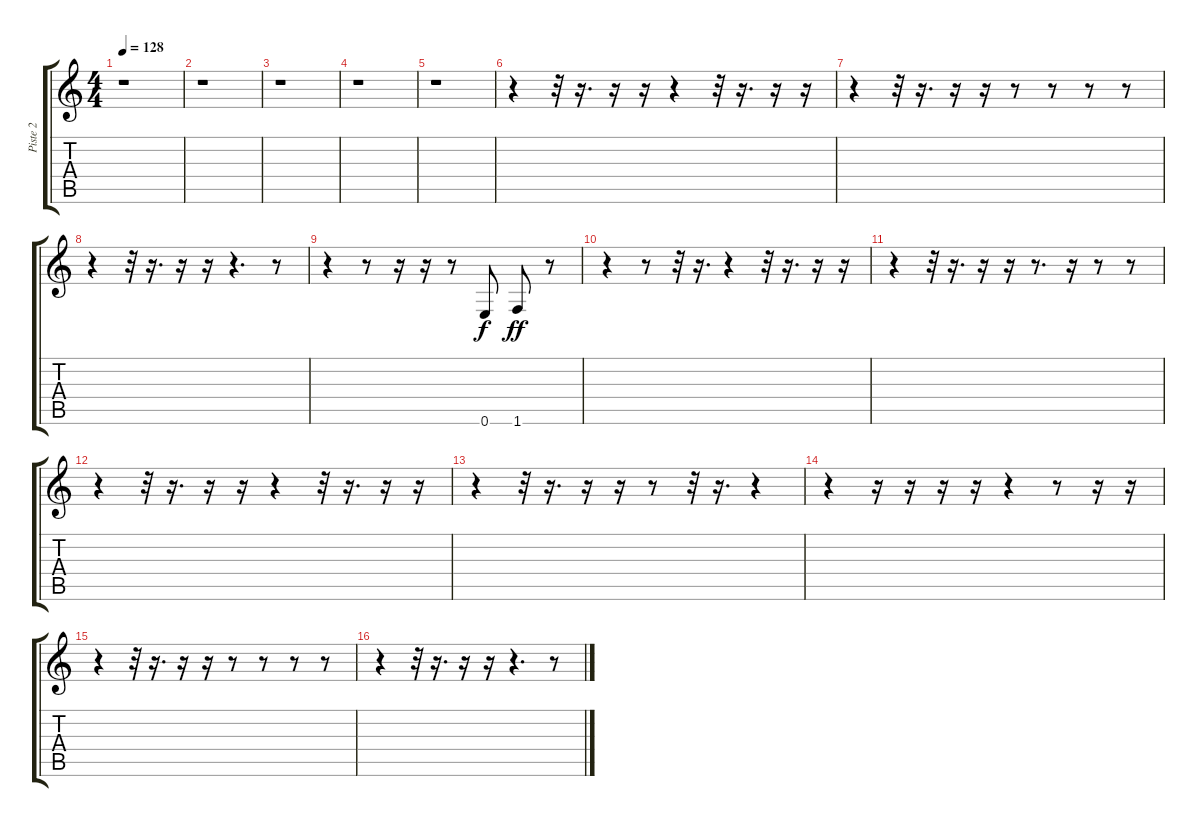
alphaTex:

\track ("Piste 2" "Piste 2") {instrument fretlessbass}
\staff {score tabs}
\tuning (E4 B3 G3 D3 A2 E2) {hide}
\ts (4 4)
\tempo 128
\clef g2
\ks c
r.1{dy f} |
r.1 |
r.1 |
r.1 |
r.1 |
r.4 r.32 r.16{d} r.16 r.16 r.4 r.32 r.16{d} r.16 r.16 |
r.4 r.32 r.16{d} r.16 r.16 r.8 r.8 r.8 r.8 |
r.4 r.32 r.16{d} r.16 r.16 r.4{d} r.8 |
r.4 r.8 r.16 r.16 r.8 0.6.8 1.6.8{dy ff} r.8 |
r.4 r.8 r.32 r.16{d} r.4 r.32 r.16{d} r.16 r.16 |
r.4 r.32 r.16{d} r.16 r.16 r.8{d} r.16 r.8 r.8 |
r.4 r.32 r.16{d} r.16 r.16 r.4 r.32 r.16{d} r.16 r.16 |
r.4 r.32 r.16{d} r.16 r.16 r.8 r.32 r.16{d} r.4 |
r.4 r.16 r.16 r.16 r.16 r.4 r.8 r.16 r.16 |
r.4 r.32 r.16{d} r.16 r.16 r.8 r.8 r.8 r.8 |
r.4 r.32 r.16{d} r.16 r.16 r.4{d} r.8
